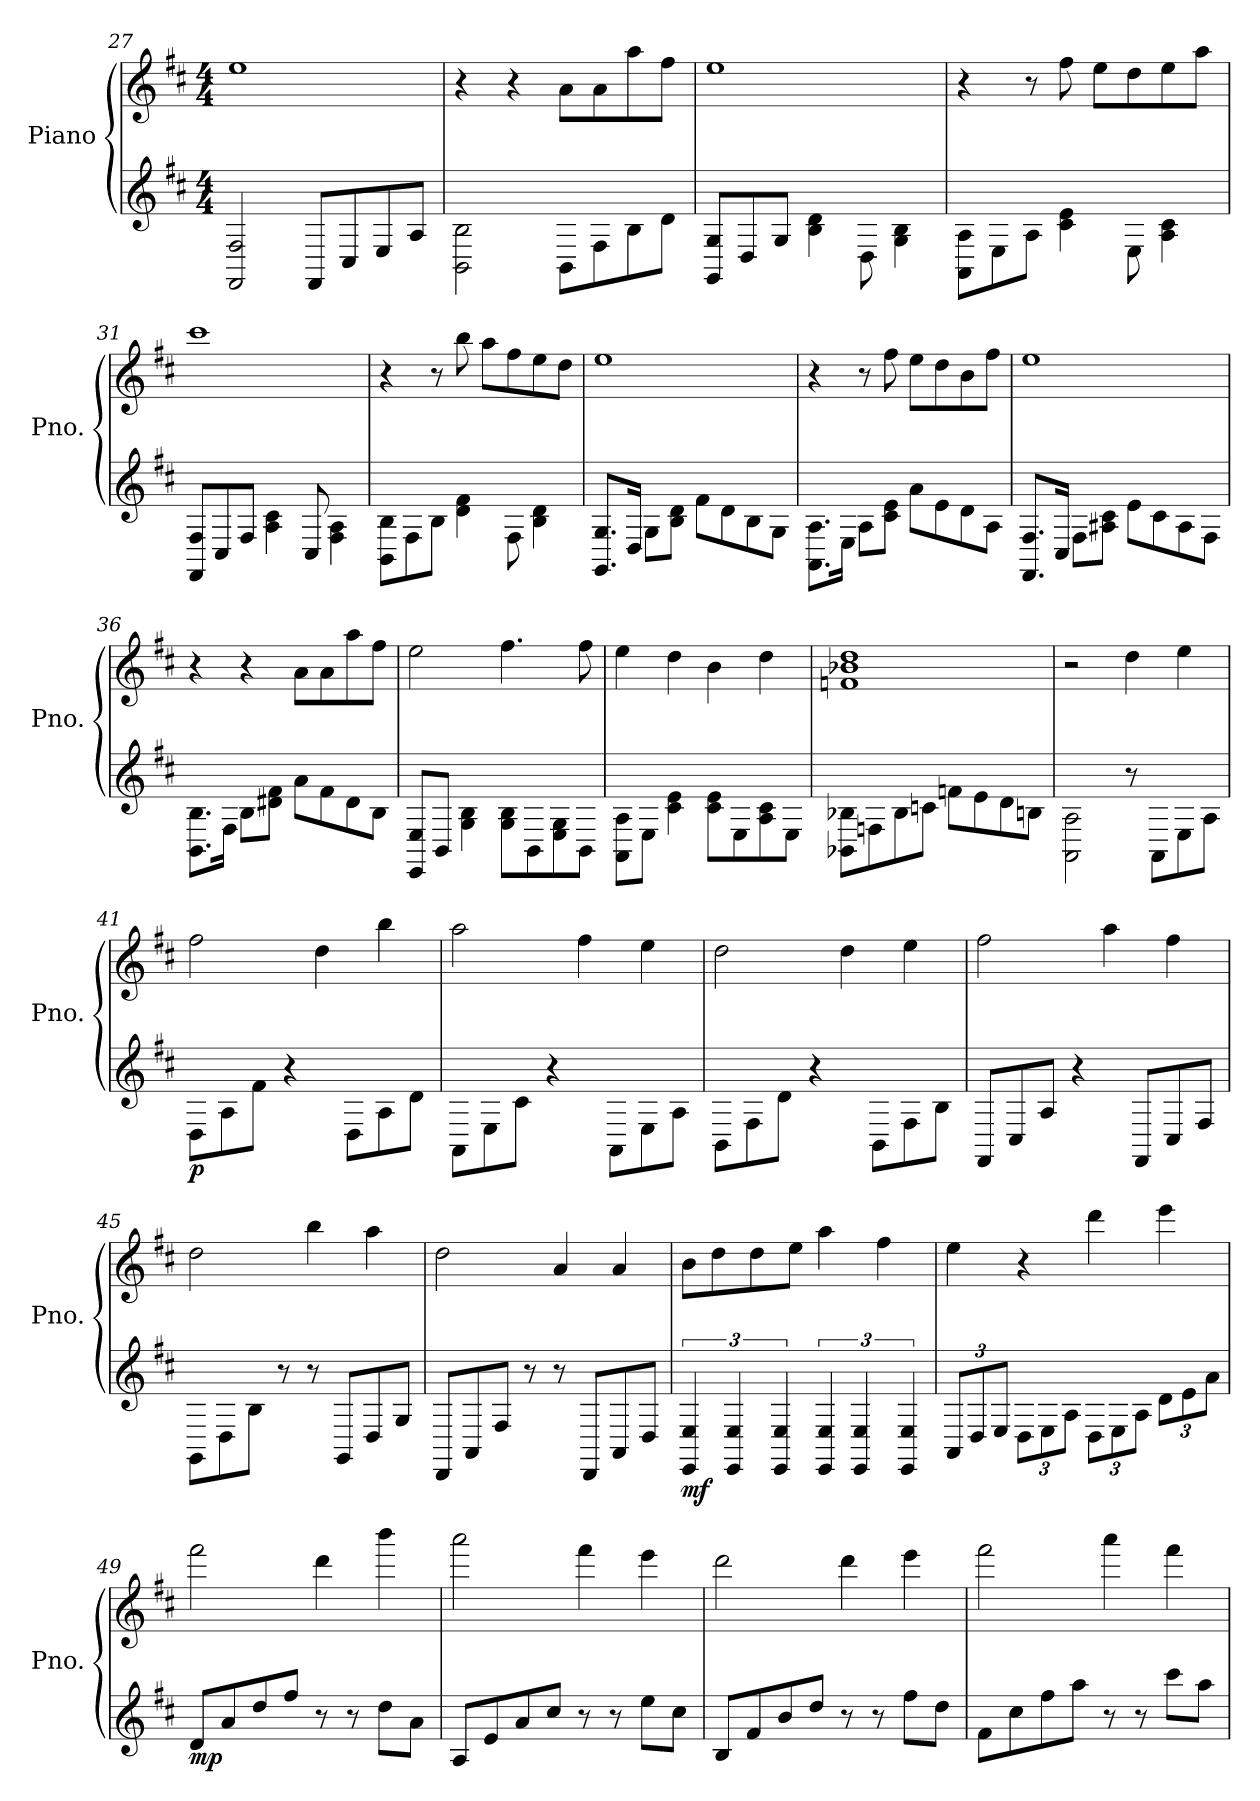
**kern	**kern	**dynam
*part1	*part1	*part1
*staff2	*staff1	*staff1/2
*I"Piano	*	*
*I'Pno.	*	*
*clefG2	*clefG2	*
*k[f#c#]	*k[f#c#]	*
*M4/4	*M4/4	*
=27	=27	=27
2FF#/ 2F#/	1ee	.
8FF#/L	.	.
8C#/	.	.
8E/	.	.
8A/J	.	.
=28	=28	=28
2BB\ 2B\	4r	.
.	4r	.
8BB\L	8a\L	.
8F#\	8a\	.
8B\	8aa\	.
8d\J	8ff#\J	.
=29	=29	=29
8GG/ 8G/L	1ee	.
8D/	.	.
8G/J	.	.
4B\ 4d\	.	.
8D\	.	.
4G\ 4B\	.	.
=30	=30	=30
8AA\ 8A\L	4r	.
8E\	.	.
8A\J	8r	.
4c#\ 4e\	8ff#\	.
.	8ee\L	.
8E\	8dd\	.
4A\ 4c#\	8ee\	.
.	8aa\J	.
=31	=31	=31
8FF#/ 8F#/L	1ccc#	.
8C#/	.	.
8F#/J	.	.
4A\ 4c#\	.	.
8C#/	.	.
4F#\ 4A\	.	.
!!LO:LB:g=z
=32	=32	=32
8BB\ 8B\L	4r	.
8F#\	.	.
8B\J	8r	.
4d\ 4f#\	8bb\	.
.	8aa\L	.
8F#\	8ff#\	.
4B\ 4d\	8ee\	.
.	8dd\J	.
=33	=33	=33
8.GG/ 8.G/L	1ee	.
16D/Jk	.	.
8G\L	.	.
8B\ 8d\J	.	.
8f#\L	.	.
8d\	.	.
8B\	.	.
8G\J	.	.
=34	=34	=34
8.AA\ 8.A\L	4r	.
16E\Jk	.	.
8A\L	8r	.
8c#\ 8e\J	8ff#\	.
8a\L	8ee\L	.
8e\	8dd\	.
8d\	8b\	.
8A\J	8ff#\J	.
=35	=35	=35
8.FF#/ 8.F#/L	1ee	.
16C#/Jk	.	.
8F#\L	.	.
8A#X\ 8c#\J	.	.
8e\L	.	.
8c#\	.	.
8A#\	.	.
8F#\J	.	.
=36	=36	=36
8.BB\ 8.B\L	4r	.
16F#\Jk	.	.
8B\L	4r	.
8d#X\ 8f#\J	.	.
8a\L	8a\L	.
8f#\	8a\	.
8d#\	8aa\	.
8B\J	8ff#\J	.
!!LO:LB:g=z
=37	=37	=37
8EE/ 8E/L	2ee\	.
8BB/J	.	.
4G\ 4B\	.	.
8G\ 8B\L	4.ff#\	.
8BB\	.	.
8E\ 8G\	.	.
8BB\J	8ff#\	.
=38	=38	=38
8AA\ 8A\L	4ee\	.
8E\J	.	.
4c#\ 4e\	4dd\	.
8c#\ 8e\L	4b\	.
8E\	.	.
8A\ 8c#\	4dd\	.
8E\J	.	.
=39	=39	=39
8BB-X\ 8B-X\L	1fn 1b-X 1dd	.
8Fn\	.	.
8B-\	.	.
8cn\J	.	.
8fn\L	.	.
8e\	.	.
8d\	.	.
8Bn\J	.	.
=40	=40	=40
2AA\ 2A\	2r	.
8r	4dd\	.
8AA\L	.	.
8E\	4ee\	.
8A\J	.	.
=41	=41	=41
!	!	!LO:DY:b=2
8D\L	2ff#\	p
8A\	.	.
8f#\J	.	.
4r	.	.
.	4dd\	.
8D\L	.	.
8A\	4bb\	.
8d\J	.	.
=42	=42	=42
8AA\L	2aa\	.
8E\	.	.
8c#\J	.	.
4r	.	.
.	4ff#\	.
8AA\L	.	.
8E\	4ee\	.
8A\J	.	.
!!LO:LB:g=z
=43	=43	=43
8BB\L	2dd\	.
8F#\	.	.
8d\J	.	.
4r	.	.
.	4dd\	.
8BB\L	.	.
8F#\	4ee\	.
8B\J	.	.
=44	=44	=44
8FF#/L	2ff#\	.
8C#/	.	.
8A/J	.	.
4r	.	.
.	4aa\	.
8FF#/L	.	.
8C#/	4ff#\	.
8F#/J	.	.
=45	=45	=45
8GG\L	2dd\	.
8D\	.	.
8B\J	.	.
8r	.	.
8r	4bb\	.
8GG/L	.	.
8D/	4aa\	.
8G/J	.	.
=46	=46	=46
8DD/L	2dd\	.
8AA/	.	.
8F#/J	.	.
8r	.	.
8r	4a/	.
8DD/L	.	.
8AA/	4a/	.
8D/J	.	.
=47	=47	=47
!	!	!LO:DY:b=2
6EE/ 6E/	8b\L	mf
.	8dd\	.
6EE/ 6E/	.	.
.	8dd\	.
6EE/ 6E/	.	.
.	8ee\J	.
6EE/ 6E/	4aa\	.
6EE/ 6E/	.	.
.	4ff#\	.
6EE/ 6E/	.	.
!!LO:LB:g=z
=48	=48	=48
*Xbrackettup	*	*
12AA/L	4ee\	.
12D/	.	.
12E/J	.	.
12D\L	4r	.
12E\	.	.
12A\J	.	.
12D\L	4ddd\	.
12E\	.	.
12A\J	.	.
12d\L	4eee\	.
12e\	.	.
12a\J	.	.
=49	=49	=49
!	!	!LO:DY:b=2
8d/L	2fff#\	mp
8a/	.	.
8dd/	.	.
8ff#/J	.	.
8r	4ddd\	.
8r	.	.
8dd\L	4bbb\	.
8a\J	.	.
=50	=50	=50
8A/L	2aaa\	.
8e/	.	.
8a/	.	.
8cc#/J	.	.
8r	4fff#\	.
8r	.	.
8ee\L	4eee\	.
8cc#\J	.	.
=51	=51	=51
8B/L	2ddd\	.
8f#/	.	.
8b/	.	.
8dd/J	.	.
8r	4ddd\	.
8r	.	.
8ff#\L	4eee\	.
8dd\J	.	.
=52	=52	=52
8f#\L	2fff#\	.
8cc#\	.	.
8ff#\	.	.
8aa\J	.	.
8r	4aaa\	.
8r	.	.
8ccc#\L	4fff#\	.
8aa\J	.	.
=	=	=
*-	*-	*-
